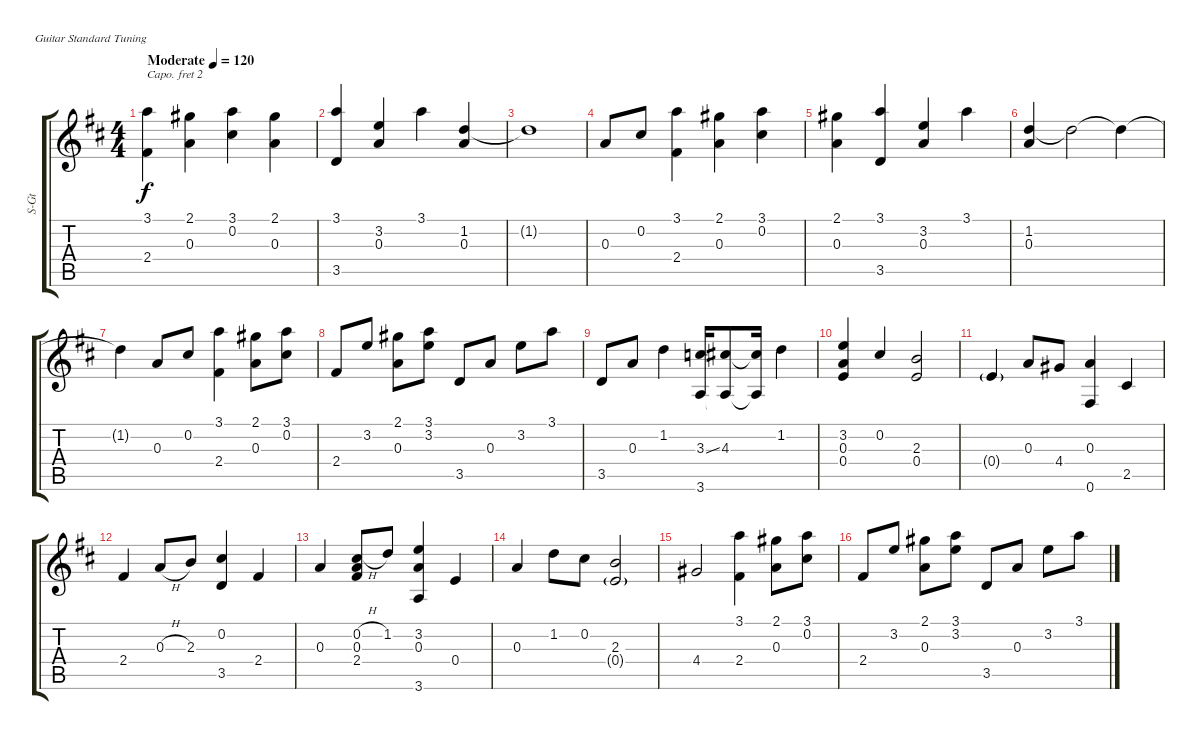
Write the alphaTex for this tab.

\bracketExtendMode groupsimilarinstruments
\track ("" "S-Gt") {instrument acousticguitarsteel}
\staff {score tabs}
\capo 2
\tuning (E4 B3 G3 D3 A2 E2)
\ts (4 4)
\beaming (8 2 2 2 2)
\tempo (120 "Moderate")
\clef g2
\ks d
(3.1{acc forcenatural} 2.4{acc forcenatural}).4{dy f instrument acousticguitarsteel beam Down} (2.1{acc #} 0.3{acc forcenatural}).4{beam Down} (3.1{acc forcenatural} 0.2{acc forcenatural}).4{beam Down} (2.1{acc #} 0.3{acc forcenatural}).4{beam Down} |
(3.1{acc forcenatural} 3.5{acc forcenatural}).4{beam Up} (3.2{acc forcenatural} 0.3{acc forcenatural}).4{beam Up} 3.1{acc forcenatural}.4{beam Down} (1.2{acc forcenatural} 0.3{acc forcenatural}).4{beam Up} |
1.2{t acc forcenatural}.1{beam Down} |
0.3{acc forcenatural}.8{beam Up} 0.2{acc forcenatural}.8{beam Up} (3.1{acc forcenatural} 2.4{acc forcenatural}).4{beam Down} (2.1{acc #} 0.3{acc forcenatural}).4{beam Down} (3.1{acc forcenatural} 0.2{acc forcenatural}).4{beam Down} |
(2.1{acc #} 0.3{acc forcenatural}).4{beam Down} (3.1{acc forcenatural} 3.5{acc forcenatural}).4{beam Up} (3.2{acc forcenatural} 0.3{acc forcenatural}).4{beam Up} 3.1{acc forcenatural}.4{beam Down} |
(1.2{acc forcenatural} 0.3{acc forcenatural}).4{beam Up} 1.2{t acc forcenatural}.2{beam Down} 1.2{t acc forcenatural}.4{beam Down} |
1.2{t acc forcenatural}.4{beam Down} 0.3{acc forcenatural}.8{beam Up} 0.2{acc forcenatural}.8{beam Up} (3.1{acc forcenatural} 2.4{acc forcenatural}).4{beam Down} (2.1{acc #} 0.3{acc forcenatural}).8{beam Down} (3.1{acc forcenatural} 0.2{acc forcenatural}).8{beam Down} |
2.4{acc forcenatural}.8{beam Up} 3.2{acc forcenatural}.8{beam Up} (2.1{acc #} 0.3{acc forcenatural}).8{beam Down} (3.1{acc forcenatural} 3.2{acc forcenatural}).8{beam Down} 3.5{acc forcenatural}.8{beam Up} 0.3{acc forcenatural}.8{beam Up} 3.2{acc forcenatural}.8{beam Down} 3.1{acc forcenatural}.8{beam Down} |
3.5{acc forcenatural}.8{beam Up} 0.3{acc forcenatural}.8{beam Up} 1.2{acc forcenatural}.4{beam Down} (3.3{ss acc b} 3.6{acc forcenatural}).16{beam Up} (4.3{acc forcenatural} 3.6{t acc forcenatural}).8{beam Up} (4.3{t acc forcenatural} 3.6{t acc forcenatural}).16{beam Up} 1.2{acc forcenatural}.4{beam Down} |
(3.2{acc forcenatural} 0.3{acc forcenatural} 0.4{acc forcenatural}).4{beam Up} 0.2{acc forcenatural}.4{beam Up} (2.3{acc forcenatural} 0.4{acc forcenatural}).2{beam Up} |
0.4{g acc forcenatural}.4{beam Up} 0.3{acc forcenatural}.8{beam Up} 4.4{acc #}.8{beam Up} (0.3{acc forcenatural} 0.6{acc forcenatural}).4{beam Up} 2.5{acc forcenatural}.4{beam Up} |
2.4{acc forcenatural}.4{beam Up} 0.3{h acc forcenatural}.8{beam Up} 2.3{acc forcenatural}.8{beam Up} (0.2{acc forcenatural} 3.5{acc forcenatural}).4{beam Up} 2.4{acc forcenatural}.4{beam Up} |
0.3{acc forcenatural}.4{beam Up} (0.2{h acc forcenatural} 0.3{acc forcenatural} 2.4{acc forcenatural}).8{beam Up} 1.2{acc forcenatural}.8{beam Up} (3.2{acc forcenatural} 0.3{acc forcenatural} 3.6{acc forcenatural}).4{beam Up} 0.4{acc forcenatural}.4{beam Up} |
0.3{acc forcenatural}.4{beam Up} 1.2{acc forcenatural}.8{beam Down} 0.2{acc forcenatural}.8{beam Down} (2.3{acc forcenatural} 0.4{g acc forcenatural}).2{beam Up} |
4.4{acc #}.2{beam Up} (3.1{acc forcenatural} 2.4{acc forcenatural}).4{beam Down} (2.1{acc #} 0.3{acc forcenatural}).8{beam Down} (3.1{acc forcenatural} 0.2{acc forcenatural}).8{beam Down} |
2.4{acc forcenatural}.8{beam Up} 3.2{acc forcenatural}.8{beam Up} (2.1{acc #} 0.3{acc forcenatural}).8{beam Down} (3.1{acc forcenatural} 3.2{acc forcenatural}).8{beam Down} 3.5{acc forcenatural}.8{beam Up} 0.3{acc forcenatural}.8{beam Up} 3.2{acc forcenatural}.8{beam Down} 3.1{acc forcenatural}.8{beam Down}
